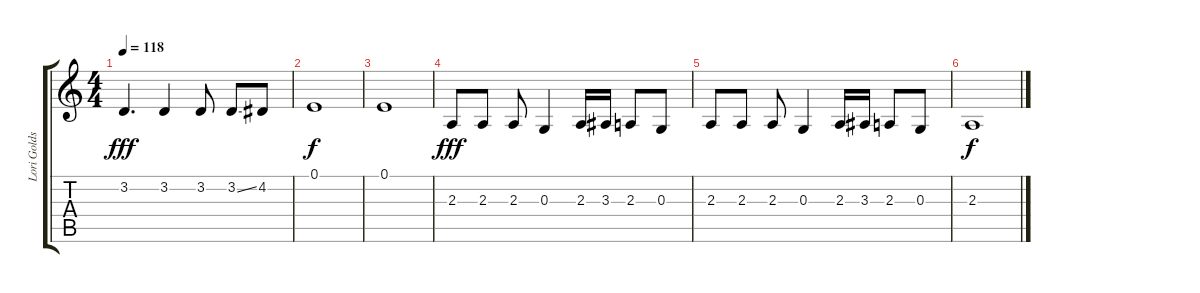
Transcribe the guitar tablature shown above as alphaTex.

\track ("Lori Goldston - Cello" "Lori Golds") {instrument cello}
\staff {score tabs}
\tuning (E4 B3 G3 D3 A2 E2) {hide}
\ts (4 4)
\tempo 118
\clef g2
\ks c
3.2.4{d dy fff} 3.2.4 3.2.8 3.2{ss}.8 4.2.8 |
0.1.1{dy f} |
0.1.1 |
2.3.8{dy fff} 2.3.8 2.3.8 0.3.4 2.3.16 3.3.16 2.3.8 0.3.8 |
2.3.8 2.3.8 2.3.8 0.3.4 2.3.16 3.3.16 2.3.8 0.3.8 |
2.3.1{dy f}
